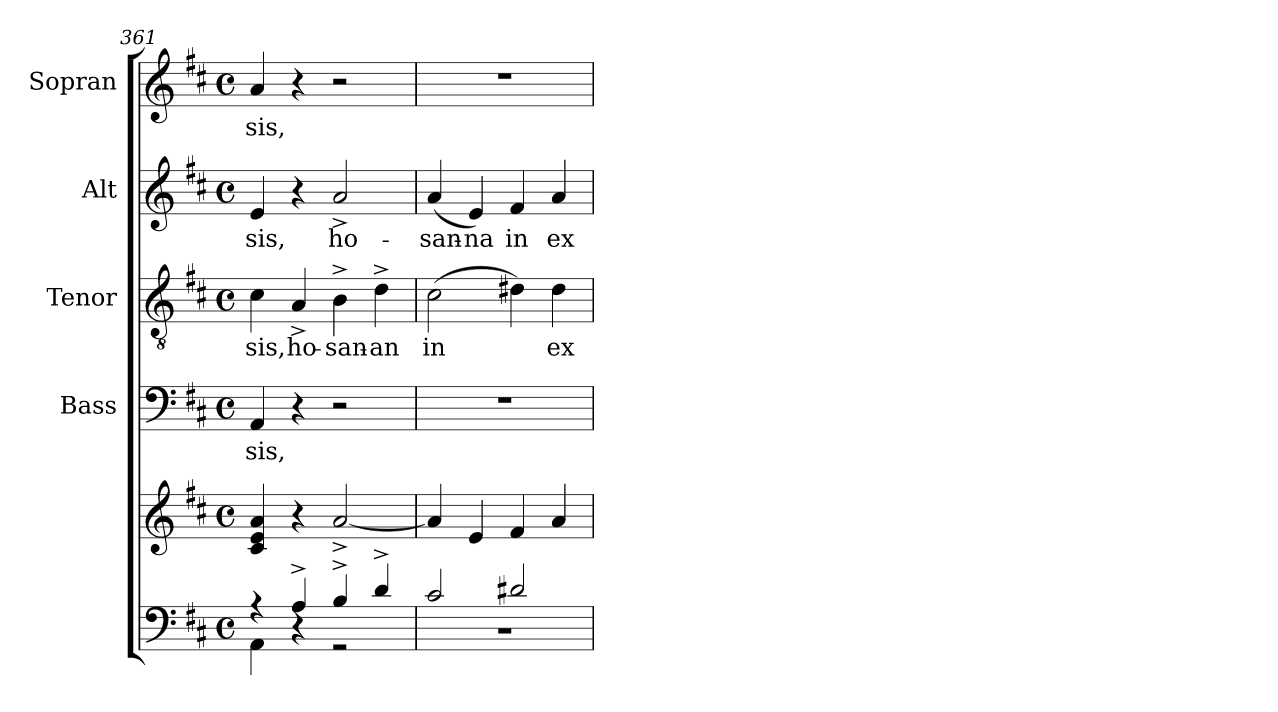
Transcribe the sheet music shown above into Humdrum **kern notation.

**kern	**kern	**kern	**text	**kern	**text	**kern	**text	**kern	**text
*part5	*part5	*part4	*part4	*part3	*part3	*part2	*part2	*part1	*part1
*staff6	*staff5	*staff4	*staff4	*staff3	*staff3	*staff2	*staff2	*staff1	*staff1
*	*	*I"Bass	*	*I"Tenor	*	*I"Alt	*	*I"Sopran	*
*	*	*I'B.	*	*I'T.	*	*I'A.	*	*I'S.	*
*clefF4	*clefG2	*clefF4	*	*clefGv2	*	*clefG2	*	*clefG2	*
*k[f#c#]	*k[f#c#]	*k[f#c#]	*	*k[f#c#]	*	*k[f#c#]	*	*k[f#c#]	*
*D:	*D:	*D:	*	*D:	*	*D:	*	*D:	*
*M4/4	*M4/4	*M4/4	*	*M4/4	*	*M4/4	*	*M4/4	*
*met(c)	*met(c)	*met(c)	*	*met(c)	*	*met(c)	*	*met(c)	*
=361	=361	=361	=361	=361	=361	=361	=361	=361	=361
*^	*	*	*	*	*	*	*	*	*
!	!	!	!	!LO:LY:b	!	!LO:LY:b	!	!LO:LY:b	!	!LO:LY:b
4rA	4AA\	4c#/ 4e/ 4a/	4AA/	-sis,	4c#\	-sis,	4e/	-sis,	4a/	-sis,
!	!	!	!	!	!	!LO:LY:b	!	!	!	!
4A^>/	4rC	4r	4r	.	4A^>/	ho-	4r	.	4r	.
!	!	!	!	!	!	!LO:LY:b	!	!LO:LY:b	!	!
4B^>/	2r	[2a^>/	2r	.	4B^>\	-san-	2a^>/	ho-	2r	.
!	!	!	!	!	!	!LO:LY:b	!	!	!	!
4d^>/	.	.	.	.	4d^>\	-an	.	.	.	.
=362	=362	=362	=362	=362	=362	=362	=362	=362	=362	=362
!	!	!	!	!	!	!LO:LY:b	!	!LO:LY:b	!	!
2c#/	1r	4a/]	1r	.	(>2c#\	in	(<4a/	-san-	1r	.
!	!	!	!	!	!	!	!	!LO:LY:b	!	!
.	.	4e/	.	.	.	.	4e/)	-na	.	.
!	!	!	!	!	!	!	!	!LO:LY:b	!	!
2d#X/	.	4f#/	.	.	4d#X\)	.	4f#/	in	.	.
!	!	!	!	!	!	!LO:LY:b	!	!LO:LY:b	!	!
.	.	4a/	.	.	4d#\	ex-	4a/	ex-	.	.
*v	*v	*	*	*	*	*	*	*	*	*
=	=	=	=	=	=	=	=	=	=
*-	*-	*-	*-	*-	*-	*-	*-	*-	*-
